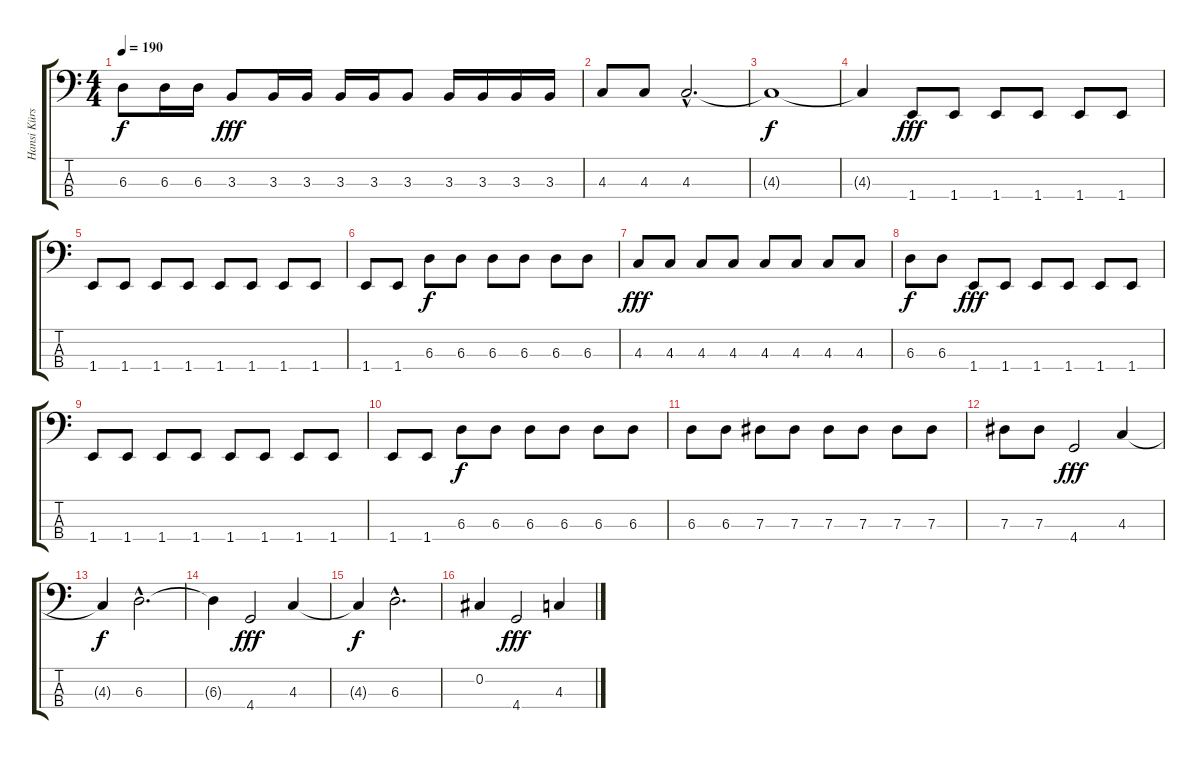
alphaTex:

\track ("Hansi Kürsch" "Hansi Kürs") {instrument electricbasspick}
\staff {score tabs}
\tuning (Gb2 Db2 Ab1 Eb1) {hide}
\ts (4 4)
\tempo 190
\clef f4
\ks c
6.3.8{dy f} 6.3.16 6.3.16 3.3.8{dy fff} 3.3.16 3.3.16 3.3.16 3.3.16 3.3.8 3.3.16 3.3.16 3.3.16 3.3.16 |
4.3.8 4.3.8 4.3{hac}.2{d} |
4.3{t}.1{dy f} |
4.3{t}.4 1.4.8{dy fff} 1.4.8 1.4.8 1.4.8 1.4.8 1.4.8 |
1.4.8 1.4.8 1.4.8 1.4.8 1.4.8 1.4.8 1.4.8 1.4.8 |
1.4.8 1.4.8 6.3.8{dy f} 6.3.8 6.3.8 6.3.8 6.3.8 6.3.8 |
4.3.8{dy fff} 4.3.8 4.3.8 4.3.8 4.3.8 4.3.8 4.3.8 4.3.8 |
6.3.8{dy f} 6.3.8 1.4.8{dy fff} 1.4.8 1.4.8 1.4.8 1.4.8 1.4.8 |
1.4.8 1.4.8 1.4.8 1.4.8 1.4.8 1.4.8 1.4.8 1.4.8 |
1.4.8 1.4.8 6.3.8{dy f} 6.3.8 6.3.8 6.3.8 6.3.8 6.3.8 |
6.3.8 6.3.8 7.3.8 7.3.8 7.3.8 7.3.8 7.3.8 7.3.8 |
7.3.8 7.3.8 4.4.2{dy fff} 4.3.4 |
4.3{t}.4{dy f} 6.3{hac}.2{d} |
6.3{t}.4 4.4.2{dy fff} 4.3.4 |
4.3{t}.4{dy f} 6.3{hac}.2{d} |
0.2.4 4.4.2{dy fff} 4.3.4
